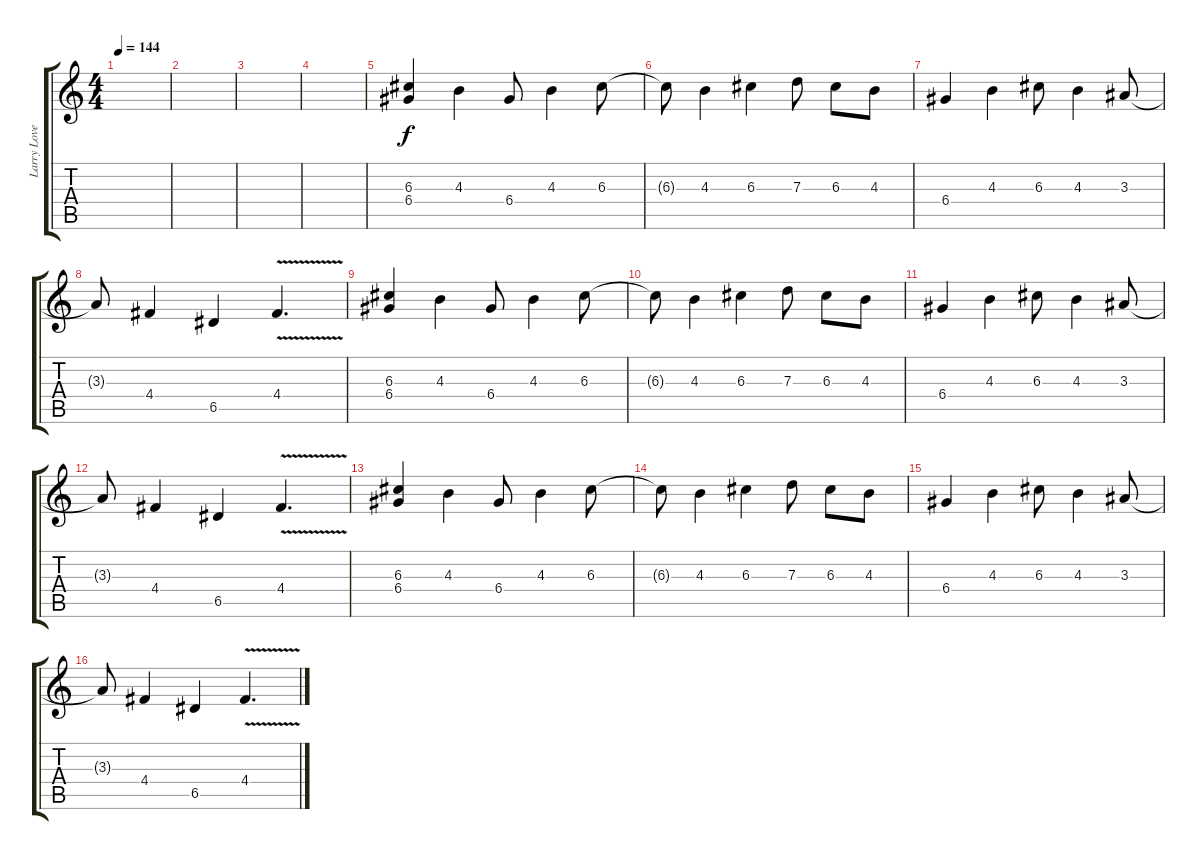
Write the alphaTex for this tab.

\track ("Larry Love" "Larry Love") {instrument overdrivenguitar}
\staff {score tabs}
\tuning (E4 B3 G3 D3 A2 E2) {hide}
\ts (4 4)
\tempo 144
\clef g2
\ks c
|
|
|
|
(6.3 6.4).4{dy f volume 12 instrument overdrivenguitar} 4.3.4 6.4.8 4.3.4 6.3.8 |
6.3{t}.8 4.3.4 6.3.4 7.3.8 6.3.8 4.3.8 |
6.4.4 4.3.4 6.3.8 4.3.4 3.3.8 |
3.3{t}.8 4.4.4 6.5.4 4.4{v}.4{d} |
(6.3 6.4).4 4.3.4 6.4.8 4.3.4 6.3.8 |
6.3{t}.8 4.3.4 6.3.4 7.3.8 6.3.8 4.3.8 |
6.4.4 4.3.4 6.3.8 4.3.4 3.3.8 |
3.3{t}.8 4.4.4 6.5.4 4.4{v}.4{d} |
(6.3 6.4).4 4.3.4 6.4.8 4.3.4 6.3.8 |
6.3{t}.8 4.3.4 6.3.4 7.3.8 6.3.8 4.3.8 |
6.4.4 4.3.4 6.3.8 4.3.4 3.3.8 |
3.3{t}.8 4.4.4 6.5.4 4.4{v}.4{d}
